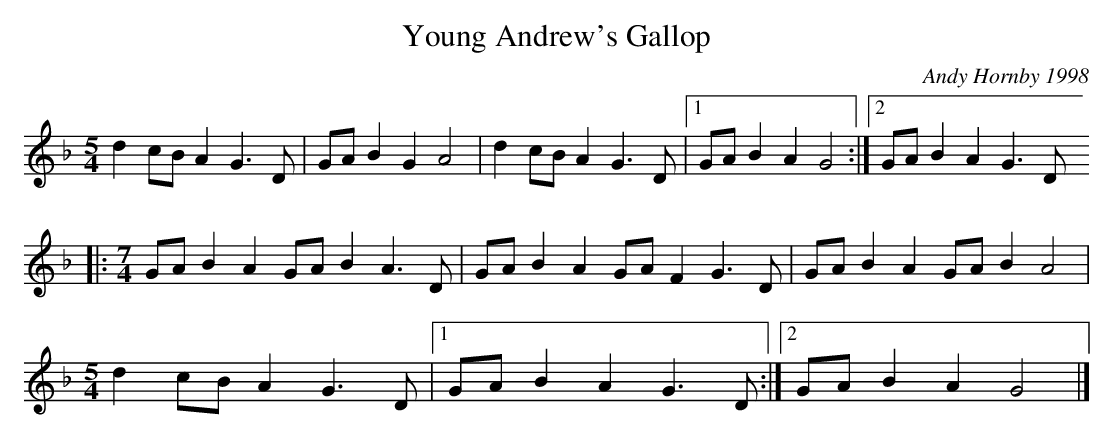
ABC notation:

X:1
T:Young Andrew's Gallop
C:Andy Hornby 1998
L:1/8
M:5/4
K:F major
d2cB A2G3D|GA B2G2A4|d2cB A2G3D|[1GA B2A2G4:|[2GA B2A2G3D
|:[M:7/4]GA B2A2GA B2A3D|GA B2A2GA F2G3D|GA B2A2GA B2A4|
[M:5/4]d2cB A2G3D|[1GA B2A2G3D:|[2GA B2A2G4|]
